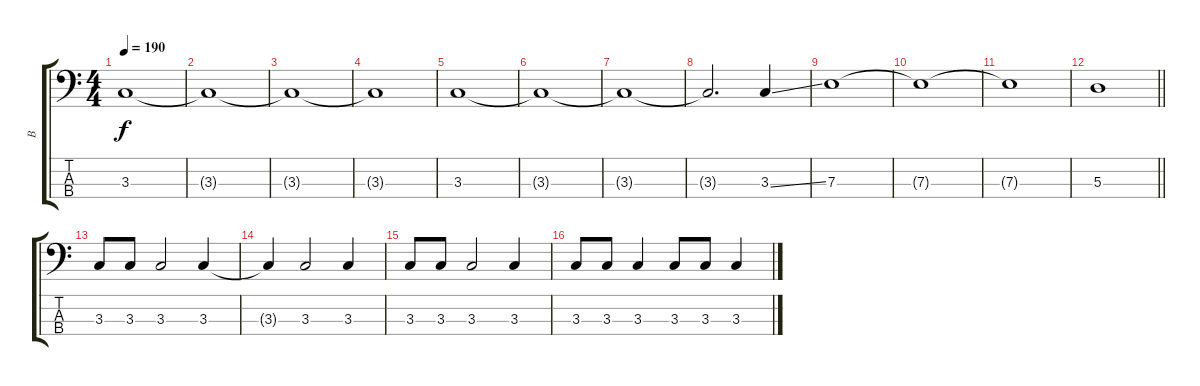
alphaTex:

\track ("B" "B") {instrument electricbassfinger}
\staff {score tabs}
\tuning (G2 D2 A1 E1) {hide}
\ts (4 4)
\tempo 190
\clef f4
\ks c
3.3{t}.1{dy f} |
3.3{t}.1 |
3.3{t}.1 |
3.3{t}.1 |
3.3.1 |
3.3{t}.1 |
3.3{t}.1 |
3.3{t}.2{d} 3.3{ss}.4 |
7.3.1 |
7.3{t}.1 |
7.3{t}.1 |
\barLineRight lightlight
5.3.1 |
\section ("" "")
3.3.8 3.3.8 3.3.2 3.3.4 |
3.3{t}.4 3.3.2 3.3.4 |
3.3.8 3.3.8 3.3.2 3.3.4 |
3.3.8 3.3.8 3.3.4 3.3.8 3.3.8 3.3{ss}.4
